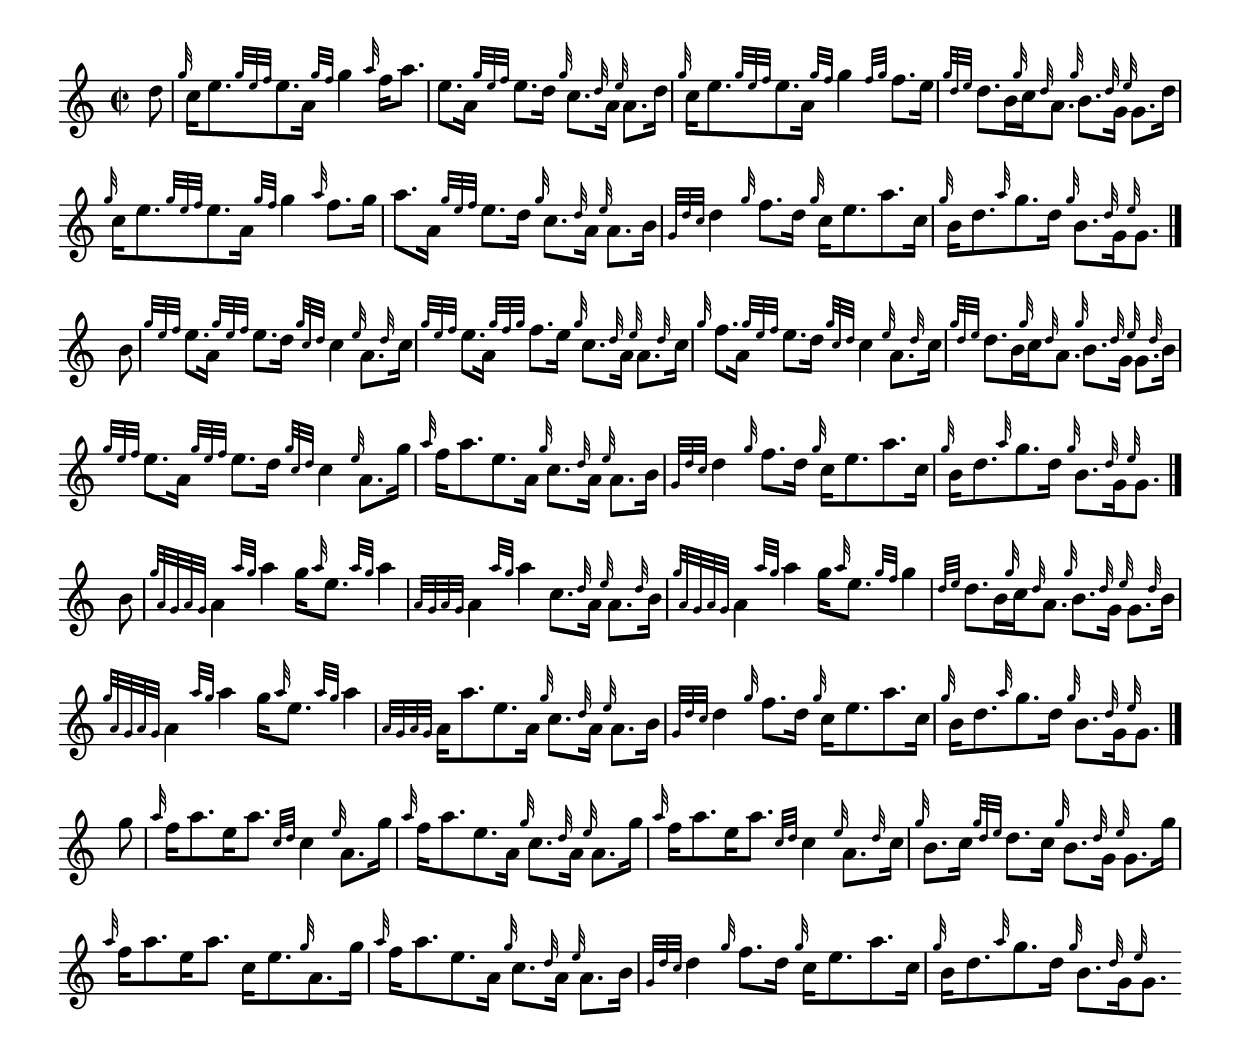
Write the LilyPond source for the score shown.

\include "bagpipe.ly"
melody = {
		\set Staff.midiInstrument = #"bagpipe"
		\hideKeySignature
		\cadenzaOn
		\once \override Score.BreakAlignment #'break-align-orders =
			#(make-vector 3 '(instrument-name
									left-edge
									ambitus
									span-bar
									breathing-sign
									clef
									key-signature
									time-signature
									staff-bar
									custos
									span-bar))
		\time 2/2
		%{C_%} \bar "|." d8 \bar "|"
 \grg c16 [ e8. \dble e8. a16 ] \dblg g4 \grA f16 [ A8. ] \bar "|"
 e8. [ a16 ] \dble e8. [ d16 ] \grg c8. [ \grd a16 ] \gre a8. [ d16 ] \bar "|"
 \grg c16 [ e8. \dble e8. a16 ] \dblg g4 \hdblf f8. [ e16 ] \bar "|"
 \dbld d8. [ b16 \grg c16 \grd a8. ] \grg b8. [ \grd G16 ] \gre G8. [ d16 ] \bar "|" \break

 \grg c16 [ e8. \dble e8. a16 ] \dblg g4 \grA f8. [ g16 ] \bar "|"
 A8. [ a16 ] \dble e8. [ d16 ] \grg c8. [ \grd a16 ] \gre a8. [ b16 ] \bar "|"
 \thrwd d4 \grg f8. [ d16 ] \grg c16 [ e8. A8. c16 ] \bar "|"
 \grg b16 [ d8. \grA g8. d16 ] \grg b8. [ \grd G16 \gre G8. ] \bar ".|" \break 
 \bar "|." b8 \bar "|"
 \dble e8. [ a16 ] \dble e8. [ d16 ] \dblc c4 \gre a8. [ \grd c16 ] \bar "|"
 \dble e8. [ a16 ] \dblf f8. [ e16 ] \grg c8. [ \grd a16 ] \gre a8. [ \grd c16 ] \bar "|"
 \grg f8. [ a16 ] \dble e8. [ d16 ] \dblc c4 \gre a8. [ \grd c16 ] \bar "|"
 \dbld d8. [ b16 \grg c16 \grd a8. ] \grg b8. [ \grd G16 ] \gre G8. [ \grd b16 ] \bar "|" \break

 \dble e8. [ a16 ] \dble e8. [ d16 ] \dblc c4 \gre a8. [ g16 ] \bar "|"
 \grA f16 [ A8. e8. a16 ] \grg c8. [ \grd a16 ] \gre a8. [ b16 ] \bar "|"
 \thrwd d4 \grg f8. [ d16 ] \grg c16 [ e8. A8. c16 ] \bar "|"
 \grg b16 [ d8. \grA g8. d16 ] \grg b8. [ \grd G16 \gre G8. ] \bar ".|" \break 
 \bar "|." b8 \bar "|"
 \gbirl a4 \dblA A4 g16 [ \grA e8. ] \dblA A4 \bar "|"
 \birl a4 \dblA A4 c8. [ \grd a16 ] \gre a8. [ \grd b16 ] \bar "|"
 \gbirl a4 \dblA A4 g16 [ \grA e8. ] \dblg g4 \bar "|"
 \hdbld d8. [ b16 \grg c16 \grd a8. ] \grg b8. [ \grd G16 ] \gre G8. [ \grd b16 ] \bar "|" \break

 \gbirl a4 \dblA A4 g16 [ \grA e8. ] \dblA A4 \bar "|"
 \birl a16 [ A8. e8. a16 ] \grg c8. [ \grd a16 ] \gre a8. [ b16 ] \bar "|"
 \thrwd d4 \grg f8. [ d16 ] \grg c16 [ e8. A8. c16 ] \bar "|"
 \grg b16 [ d8. \grA g8. d16 ] \grg b8. [ \grd G16 \gre G8. ] \bar ".|" \break 
 \bar "|." g8 \bar "|"
 \grA f16 [ A8. e16 A8. ] \hdblc c4 \gre a8. [ g16 ] \bar "|"
 \grA f16 [ A8. e8. a16 ] \grg c8. [ \grd a16 ] \gre a8. [ g16 ] \bar "|"
 \grA f16 [ A8. e16 A8. ] \hdblc c4 \gre a8. [ \grd c16 ] \bar "|"
 \grg b8. [ c16 ] \dbld d8. [ c16 ] \grg b8. [ \grd G16 ] \gre G8. [ g16 ] \bar "|" \break

 \grA f16 [ A8. e16 A8. ] c16 [ e8. \grg a8. g16 ] \bar "|"
 \grA f16 [ A8. e8. a16 ] \grg c8. [ \grd a16 ] \gre a8. [ b16 ] \bar "|"
 \thrwd d4 \grg f8. [ d16 ] \grg c16 [ e8. A8. c16 ] \bar "|"
 \grg b16 [ d8. \grA g8. d16 ] \grg b8. [ \grd G16 \gre G8. ] \bar ".|" \break 

			}
\score {
	\melody
	\layout {
	indent = 0.0\cm
	\context { \Score \remove "Bar_number_engraver" }
	}
	\header {
	title = "The Rejected Suitor"
	meter = "Reel"
	arranger = "Traditional"
	}
	
}
